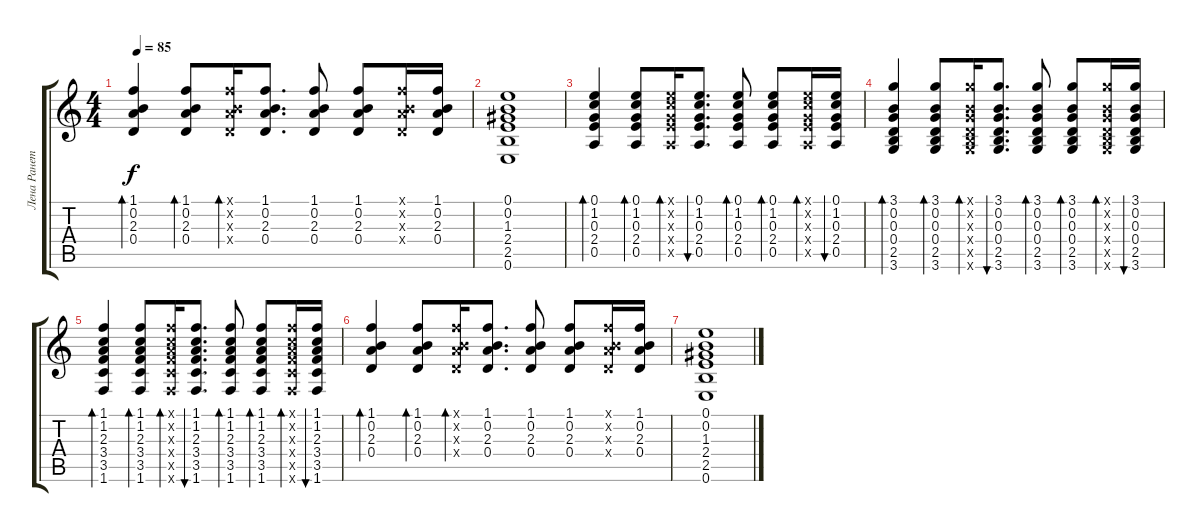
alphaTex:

\track ("Лена Ранетка" "Лена Ранет") {instrument electricguitarclean}
\staff {score tabs}
\tuning (E4 B3 G3 D3 A2 E2) {hide}
\ts (4 4)
\tempo 85
\clef g2
\ks c
(1.1 0.2 2.3 0.4).4{bd 60 dy f} (1.1 0.2 2.3 0.4).8{bd 60} (1.1{x} 0.2{x} 2.3{x} 0.4{x}).16{bd 60} (1.1 0.2 2.3 0.4).8{d} (1.1 0.2 2.3 0.4).8 (1.1 0.2 2.3 0.4).8 (1.1{x} 0.2{x} 2.3{x} 0.4{x}).16 (1.1 0.2 2.3 0.4).16 |
(0.1 0.2 1.3 2.4 2.5 0.6).1 |
(0.1 1.2 0.3 2.4 0.5).4{bd 60} (0.1 1.2 0.3 2.4 0.5).8{bd 60} (0.1{x} 1.2{x} 0.3{x} 2.4{x} 0.5{x}).16{bd 60} (0.1 1.2 0.3 2.4 0.5).8{d bu 60} (0.1 1.2 0.3 2.4 0.5).8{bd 60} (0.1 1.2 0.3 2.4 0.5).8{bd 60} (0.1{x} 1.2{x} 0.3{x} 2.4{x} 0.5{x}).16{bd 60} (0.1 1.2 0.3 2.4 0.5).16{bu 60} |
(3.1 0.2 0.3 0.4 2.5 3.6).4{bd 60} (3.1 0.2 0.3 0.4 2.5 3.6).8{bd 60} (3.1{x} 0.2{x} 0.3{x} 0.4{x} 2.5{x} 3.6{x}).16{bd 60} (3.1 0.2 0.3 0.4 2.5 3.6).8{d bu 60} (3.1 0.2 0.3 0.4 2.5 3.6).8{bd 60} (3.1 0.2 0.3 0.4 2.5 3.6).8{bd 60} (3.1{x} 0.2{x} 0.3{x} 0.4{x} 2.5{x} 3.6{x}).16{bd 60} (3.1 0.2 0.3 0.4 2.5 3.6).16{bu 60} |
(1.1 1.2 2.3 3.4 3.5 1.6).4{bd 60} (1.1 1.2 2.3 3.4 3.5 1.6).8{bd 60} (1.1{x} 1.2{x} 2.3{x} 3.4{x} 3.5{x} 1.6{x}).16{bd 60} (1.1 1.2 2.3 3.4 3.5 1.6).8{d bu 60} (1.1 1.2 2.3 3.4 3.5 1.6).8{bd 60} (1.1 1.2 2.3 3.4 3.5 1.6).8{bd 60} (1.1{x} 1.2{x} 2.3{x} 3.4{x} 3.5{x} 1.6{x}).16{bd 60} (1.1 1.2 2.3 3.4 3.5 1.6).16{bu 60} |
(1.1 0.2 2.3 0.4).4{bd 60} (1.1 0.2 2.3 0.4).8{bd 60} (1.1{x} 0.2{x} 2.3{x} 0.4{x}).16{bd 60} (1.1 0.2 2.3 0.4).8{d} (1.1 0.2 2.3 0.4).8 (1.1 0.2 2.3 0.4).8 (1.1{x} 0.2{x} 2.3{x} 0.4{x}).16 (1.1 0.2 2.3 0.4).16 |
(0.1 0.2 1.3 2.4 2.5 0.6).1
